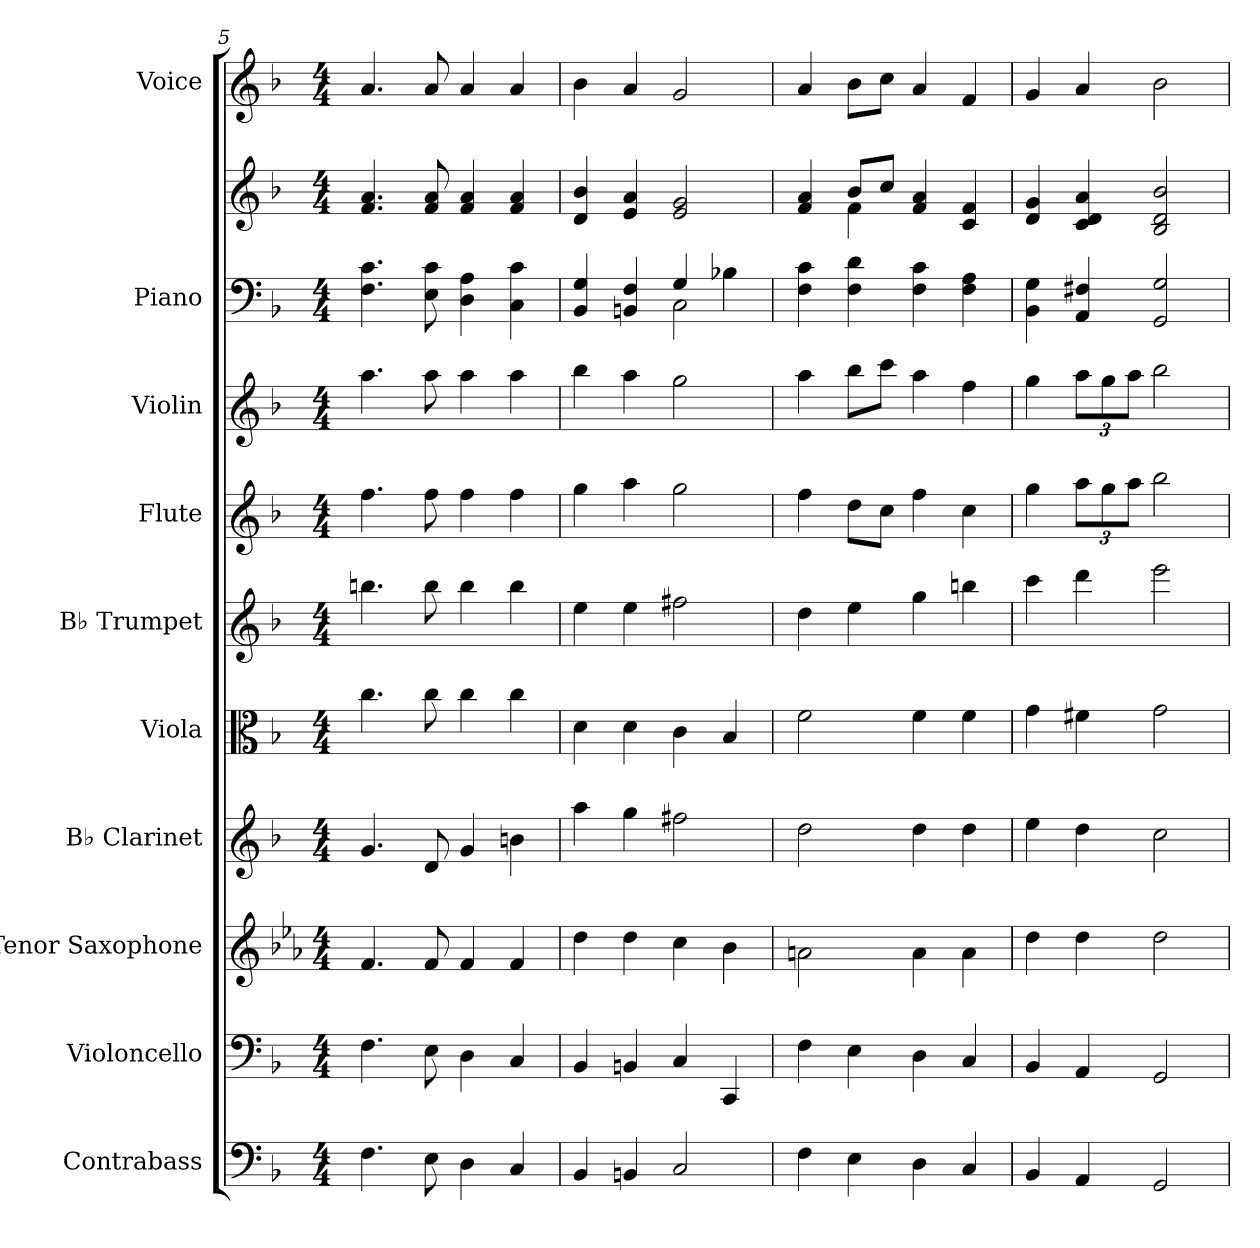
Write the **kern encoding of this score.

**kern	**kern	**kern	**kern	**kern	**kern	**kern	**kern	**kern	**kern	**kern
*part10	*part9	*part8	*part7	*part6	*part5	*part4	*part3	*part2	*part2	*part1
*staff11	*staff10	*staff9	*staff8	*staff7	*staff6	*staff5	*staff4	*staff3	*staff2	*staff1
*I"Contrabass	*I"Violoncello	*I"Tenor Saxophone	*I"B♭ Clarinet	*I"Viola	*I"B♭ Trumpet	*I"Flute	*I"Violin	*I"Piano	*	*I"Voice
*I'Cb.	*I'Vc.	*I'T. Sax.	*I'B♭ Cl.	*I'Vla.	*I'B♭ Tpt.	*I'Fl.	*I'Vln.	*I'Pno.	*	*I'Vo.
*clefF4	*clefF4	*clefG2	*clefG2	*clefC3	*clefG2	*clefG2	*clefG2	*clefF4	*clefG2	*clefG2
*ITrd7c12	*	*ITrd8c14	*ITrd1c2	*	*ITrd1c2	*	*	*	*	*
*k[b-]	*k[b-]	*k[b-e-a-]	*k[b-e-a-]	*k[b-]	*k[b-e-a-]	*k[b-]	*k[b-]	*k[b-]	*k[b-]	*k[b-]
*M4/4	*M4/4	*M4/4	*M4/4	*M4/4	*M4/4	*M4/4	*M4/4	*M4/4	*M4/4	*M4/4
=5	=5	=5	=5	=5	=5	=5	=5	=5	=5	=5
4.FF\	4.F\	4.F/	4.f/	4.cc\	4.aan\	4.ff\	4.aa\	4.F\ 4.c\	4.f/ 4.a/	4.a/
8EE\	8E\	8F/	8c/	8cc\	8aa\	8ff\	8aa\	8E\ 8c\	8f/ 8a/	8a/
4DD\	4D\	4F/	4f/	4cc\	4aa\	4ff\	4aa\	4D\ 4A\	4f/ 4a/	4a/
4CC/	4C/	4F/	4an\	4cc\	4aa\	4ff\	4aa\	4C\ 4c\	4f/ 4a/	4a/
!!LO:PB:g=z
=6	=6	=6	=6	=6	=6	=6	=6	=6	=6	=6
*	*	*	*	*	*	*	*	*^	*	*
4BBB-/	4BB-/	4d\	4gg\	4d\	4dd\	4gg\	4bb-\	4BB-/ 4G/	2ryy	4d/ 4b-/	4b-\
4BBBn/	4BBn/	4d\	4ff\	4d\	4dd\	4aa\	4aa\	4BBn/ 4F/	.	4e/ 4a/	4a/
2CC/	4C/	4c\	2een\	4c\	2een\	2gg\	2gg\	2C\	4G/	2e/ 2g/	2g/
.	4CC/	4B-\	.	4B-/	.	.	.	.	4B-X\	.	.
*	*	*	*	*	*	*	*	*v	*v	*	*
=7	=7	=7	=7	=7	=7	=7	=7	=7	=7	=7
*	*	*	*	*	*	*	*	*	*^	*
4FF\	4F\	2An\	2cc\	2f\	4cc\	4ff\	4aa\	4F\ 4c\	4f/ 4a/	4ryy	4a/
4EE\	4E\	.	.	.	4dd\	8dd\L	8bb-\L	4F\ 4d\	8b-/L	4f\	8b-\L
.	.	.	.	.	.	8cc\J	8ccc\J	.	8cc/J	.	8cc\J
4DD\	4D\	4A\	4cc\	4f\	4ff\	4ff\	4aa\	4F\ 4c\	4f/ 4a/	2ryy	4a/
4CC/	4C/	4A\	4cc\	4f\	4aan\	4cc\	4ff\	4F\ 4A\	4c/ 4f/	.	4f/
*	*	*	*	*	*	*	*	*	*v	*v	*
=8	=8	=8	=8	=8	=8	=8	=8	=8	=8	=8
4BBB-/	4BB-/	4d\	4dd\	4g\	4bb-\	4gg\	4gg\	4BB-\ 4G\	4d/ 4g/	4g/
*	*	*	*	*	*	*Xbrackettup	*Xbrackettup	*	*	*
4AAA/	4AA/	4d\	4cc\	4f#X\	4ccc\	12aa\L	12aa\L	4AA/ 4F#X/	4c/ 4d/ 4a/	4a/
.	.	.	.	.	.	12gg\	12gg\	.	.	.
.	.	.	.	.	.	12aa\J	12aa\J	.	.	.
2GGG/	2GG/	2d\	2b-\	2g\	2ddd\	2bb-\	2bb-\	2GG/ 2G/	2B-/ 2d/ 2b-/	2b-\
=	=	=	=	=	=	=	=	=	=	=
*-	*-	*-	*-	*-	*-	*-	*-	*-	*-	*-
